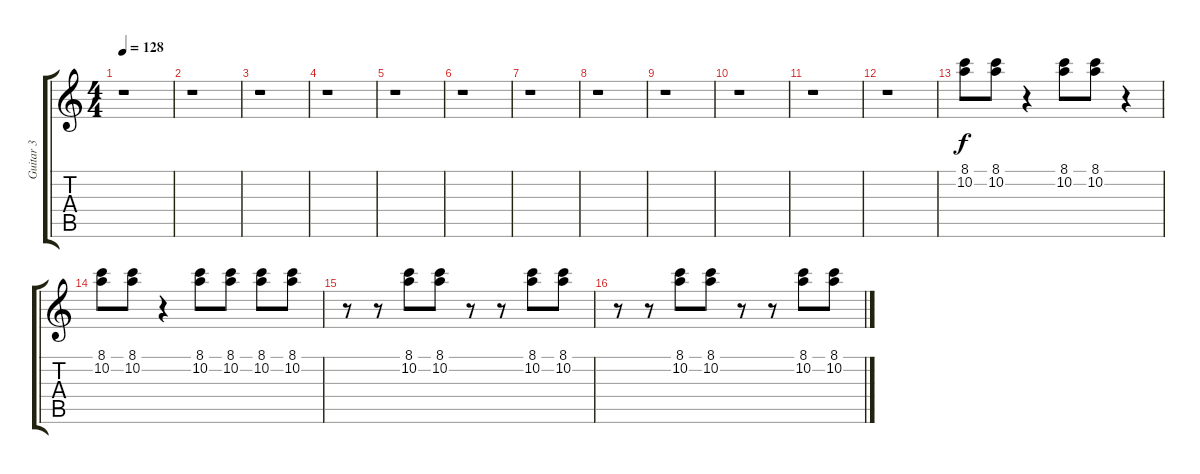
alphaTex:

\track ("Guitar 3" "Guitar 3") {instrument electricguitarjazz}
\staff {score tabs}
\tuning (E4 B3 G3 D3 A2 E2) {hide}
\ts (4 4)
\tempo 128
\clef g2
\ks c
r.1{dy f} |
r.1 |
r.1 |
r.1 |
r.1 |
r.1 |
r.1 |
r.1 |
r.1 |
r.1 |
r.1 |
r.1 |
(8.1 10.2).8 (8.1 10.2).8 r.4 (8.1 10.2).8 (8.1 10.2).8 r.4 |
(8.1 10.2).8 (8.1 10.2).8 r.4 (8.1 10.2).8 (8.1 10.2).8 (8.1 10.2).8 (8.1 10.2).8 |
r.8 r.8 (8.1 10.2).8 (8.1 10.2).8 r.8 r.8 (8.1 10.2).8 (8.1 10.2).8 |
r.8 r.8 (8.1 10.2).8 (8.1 10.2).8 r.8 r.8 (8.1 10.2).8 (8.1 10.2).8
